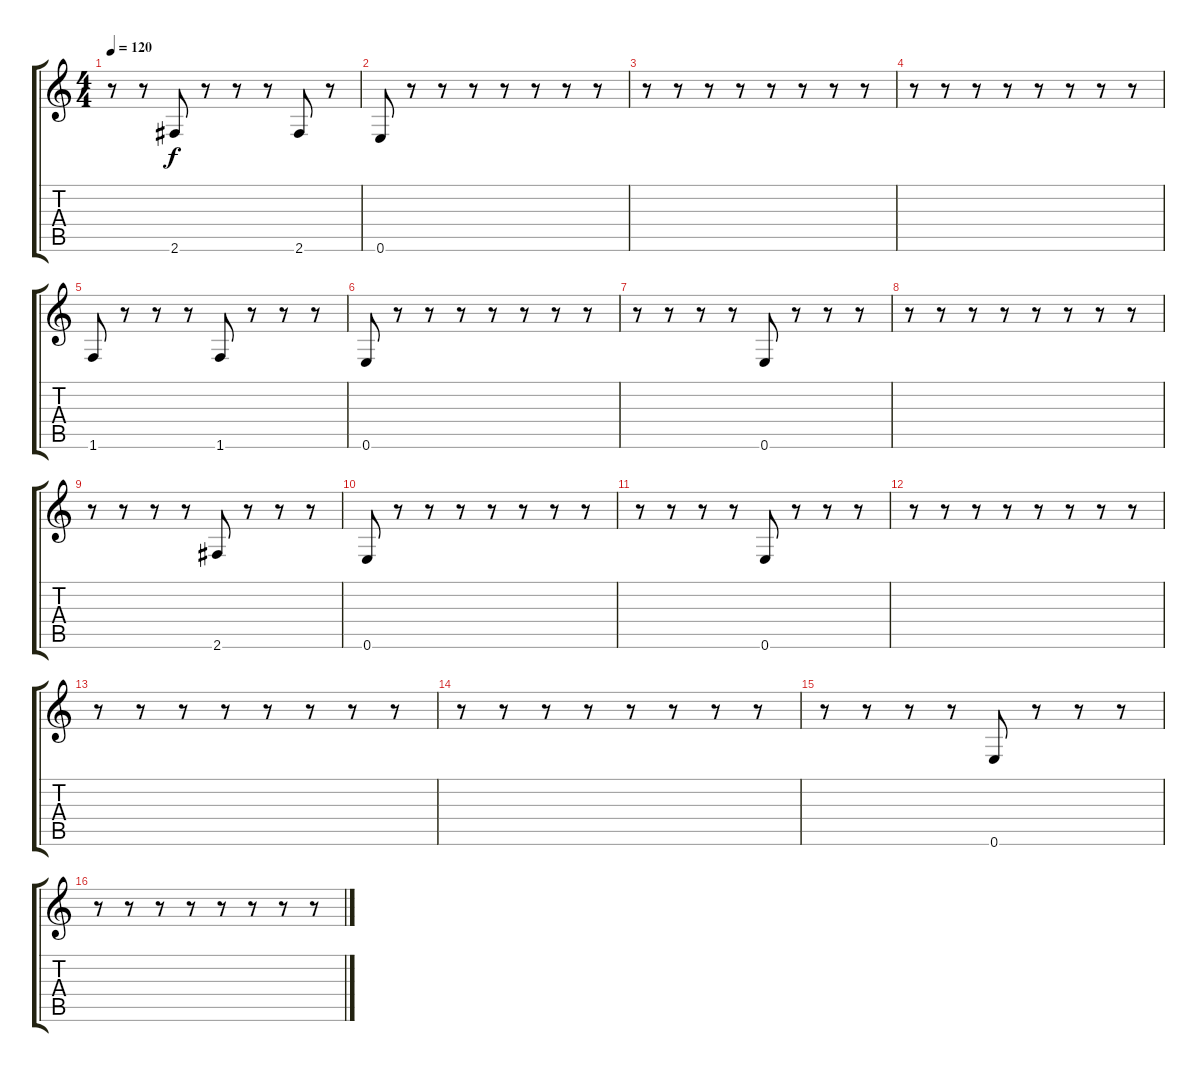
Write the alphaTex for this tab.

\track "" {instrument slapbass2}
\staff {score tabs}
\tuning (E4 B3 G3 D3 A2 E2) {hide}
\ts (4 4)
\tempo 120
\clef g2
\ks c
r.8{dy f} r.8 2.6.8 r.8 r.8 r.8 2.6.8 r.8 |
0.6.8 r.8 r.8 r.8 r.8 r.8 r.8 r.8 |
r.8 r.8 r.8 r.8 r.8 r.8 r.8 r.8 |
r.8 r.8 r.8 r.8 r.8 r.8 r.8 r.8 |
1.6.8 r.8 r.8 r.8 1.6.8 r.8 r.8 r.8 |
0.6.8 r.8 r.8 r.8 r.8 r.8 r.8 r.8 |
r.8 r.8 r.8 r.8 0.6.8 r.8 r.8 r.8 |
r.8 r.8 r.8 r.8 r.8 r.8 r.8 r.8 |
r.8 r.8 r.8 r.8 2.6.8 r.8 r.8 r.8 |
0.6.8 r.8 r.8 r.8 r.8 r.8 r.8 r.8 |
r.8 r.8 r.8 r.8 0.6.8 r.8 r.8 r.8 |
r.8 r.8 r.8 r.8 r.8 r.8 r.8 r.8 |
r.8 r.8 r.8 r.8 r.8 r.8 r.8 r.8 |
r.8 r.8 r.8 r.8 r.8 r.8 r.8 r.8 |
r.8 r.8 r.8 r.8 0.6.8 r.8 r.8 r.8 |
r.8 r.8 r.8 r.8 r.8 r.8 r.8 r.8
